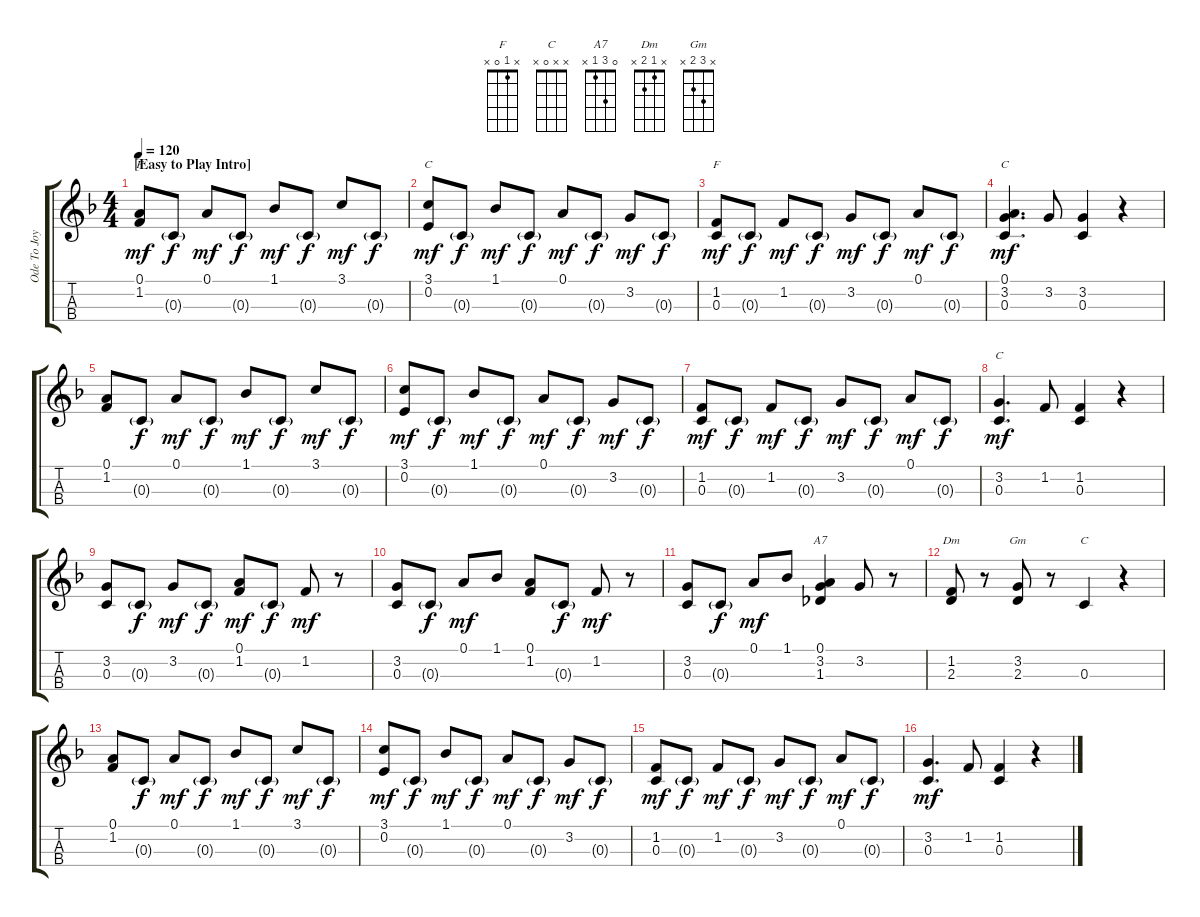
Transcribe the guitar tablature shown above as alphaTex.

\track ("Ode To Joy" "Ode To Joy") {instrument shamisen}
\staff {score tabs}
\tuning (A4 E4 C4 G4) {hide}
\chord ("F" 0 1 0 x)
\chord ("C" 3 0 0 x)
\chord ("F" x 1 0 x)
\chord ("C" 0 0 0 0)
\chord ("C" x 3 0 x)
\chord ("A7" 0 3 1 x)
\chord ("Dm" x 1 2 x)
\chord ("Gm" x 3 2 x)
\chord ("C" x x 0 x)
\ts (4 4)
\section ("" "[Easy to Play Intro]")
\tempo 120
\clef g2
\ks f
(0.1 1.2).8{ch "F" dy mf instrument shamisen} 0.3{g}.8{dy f} 0.1.8{dy mf} 0.3{g}.8{dy f} 1.1.8{dy mf} 0.3{g}.8{dy f} 3.1.8{dy mf} 0.3{g}.8{dy f} |
(3.1 0.2).8{ch "C" dy mf} 0.3{g}.8{dy f} 1.1.8{dy mf} 0.3{g}.8{dy f} 0.1.8{dy mf} 0.3{g}.8{dy f} 3.2.8{dy mf} 0.3{g}.8{dy f} |
(1.2 0.3).8{ch "F" dy mf} 0.3{g}.8{dy f} 1.2.8{dy mf} 0.3{g}.8{dy f} 3.2.8{dy mf} 0.3{g}.8{dy f} 0.1.8{dy mf} 0.3{g}.8{dy f} |
(0.1 3.2 0.3).4{d ch "C" dy mf} 3.2.8 (3.2 0.3).4 r.4 |
(0.1 1.2).8 0.3{g}.8{dy f} 0.1.8{dy mf} 0.3{g}.8{dy f} 1.1.8{dy mf} 0.3{g}.8{dy f} 3.1.8{dy mf} 0.3{g}.8{dy f} |
(3.1 0.2).8{dy mf} 0.3{g}.8{dy f} 1.1.8{dy mf} 0.3{g}.8{dy f} 0.1.8{dy mf} 0.3{g}.8{dy f} 3.2.8{dy mf} 0.3{g}.8{dy f} |
(1.2 0.3).8{dy mf} 0.3{g}.8{dy f} 1.2.8{dy mf} 0.3{g}.8{dy f} 3.2.8{dy mf} 0.3{g}.8{dy f} 0.1.8{dy mf} 0.3{g}.8{dy f} |
(3.2 0.3).4{d ch "C" dy mf} 1.2.8 (1.2 0.3).4 r.4 |
(3.2 0.3).8 0.3{g}.8{dy f} 3.2.8{dy mf} 0.3{g}.8{dy f} (0.1 1.2).8{dy mf} 0.3{g}.8{dy f} 1.2.8{dy mf} r.8 |
(3.2 0.3).8 0.3{g}.8{dy f} 0.1.8{dy mf} 1.1.8 (0.1 1.2).8 0.3{g}.8{dy f} 1.2.8{dy mf} r.8 |
(3.2 0.3).8 0.3{g}.8{dy f} 0.1.8{dy mf} 1.1.8 (0.1 3.2 1.3).4{ch "A7"} 3.2.8 r.8 |
(1.2 2.3).8{ch "Dm"} r.8 (3.2 2.3).8{ch "Gm"} r.8 0.3.4{ch "C"} r.4 |
(0.1 1.2).8 0.3{g}.8{dy f} 0.1.8{dy mf} 0.3{g}.8{dy f} 1.1.8{dy mf} 0.3{g}.8{dy f} 3.1.8{dy mf} 0.3{g}.8{dy f} |
(3.1 0.2).8{dy mf} 0.3{g}.8{dy f} 1.1.8{dy mf} 0.3{g}.8{dy f} 0.1.8{dy mf} 0.3{g}.8{dy f} 3.2.8{dy mf} 0.3{g}.8{dy f} |
(1.2 0.3).8{dy mf} 0.3{g}.8{dy f} 1.2.8{dy mf} 0.3{g}.8{dy f} 3.2.8{dy mf} 0.3{g}.8{dy f} 0.1.8{dy mf} 0.3{g}.8{dy f} |
(3.2 0.3).4{d dy mf} 1.2.8 (1.2 0.3).4 r.4
